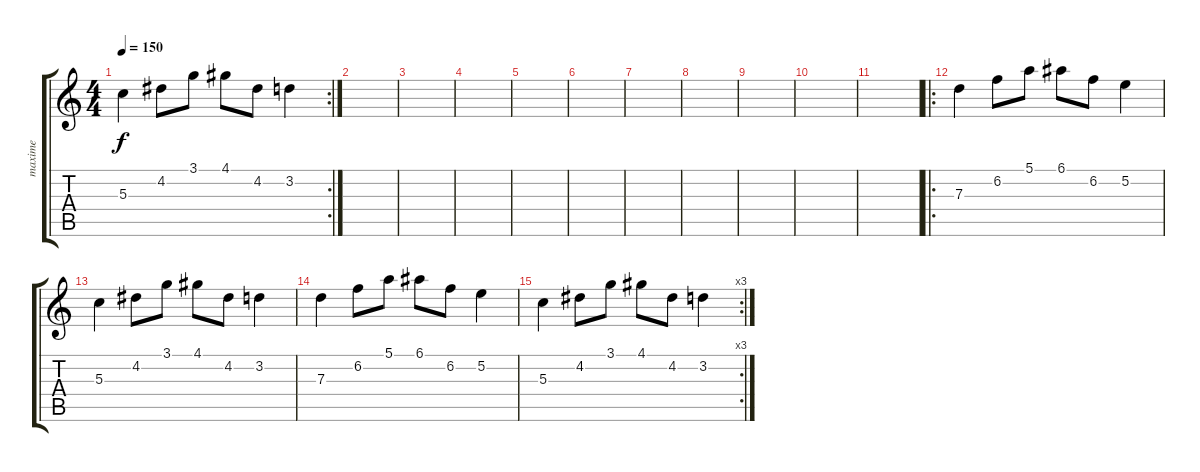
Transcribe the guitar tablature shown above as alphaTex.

\track ("maxime" "maxime") {instrument overdrivenguitar}
\staff {score tabs}
\tuning (E4 B3 G3 D3 A2 E2) {hide}
\rc 2
\ts (4 4)
\tempo 150
\clef g2
\ks c
5.3.4{dy f} 4.2.8 3.1.8 4.1.8 4.2.8 3.2.4 |
|
|
|
|
|
|
|
|
|
|
\ro
7.3.4 6.2.8 5.1.8 6.1.8 6.2.8 5.2.4 |
5.3.4 4.2.8 3.1.8 4.1.8 4.2.8 3.2.4 |
7.3.4 6.2.8 5.1.8 6.1.8 6.2.8 5.2.4 |
\rc 3
5.3.4 4.2.8 3.1.8 4.1.8 4.2.8 3.2.4
